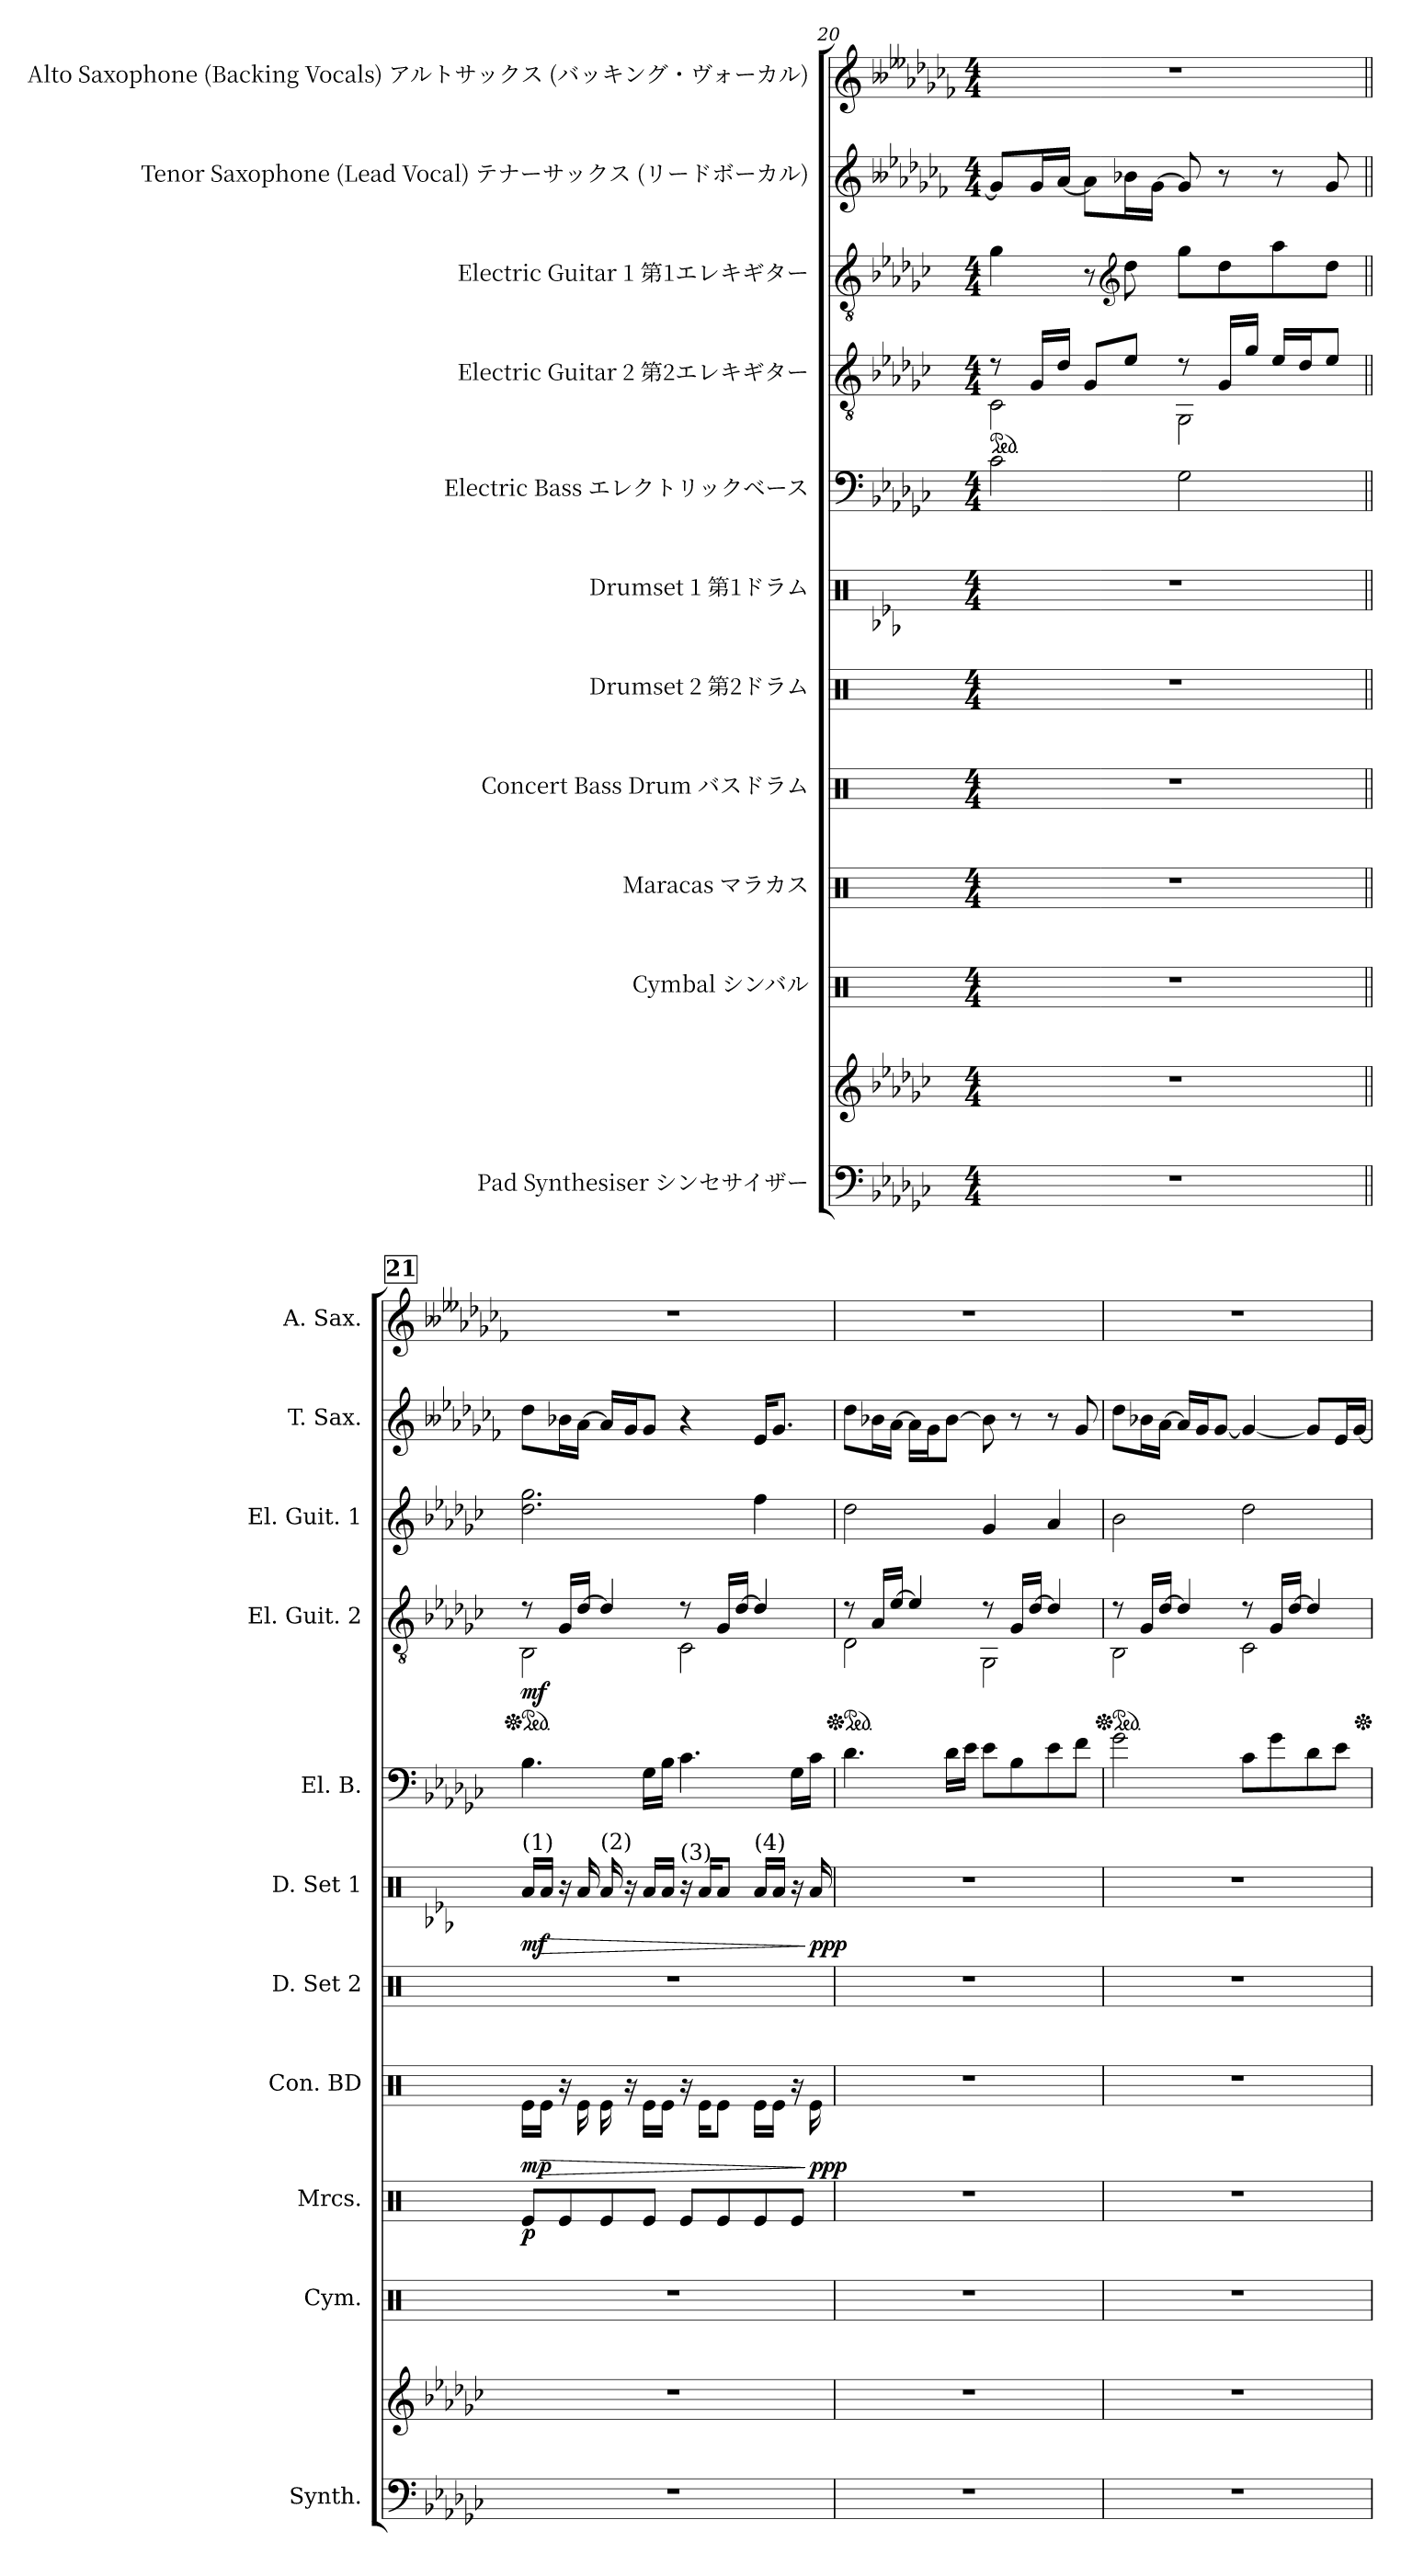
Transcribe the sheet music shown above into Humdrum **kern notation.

**kern	**kern	**kern	**kern	**dynam	**kern	**dynam	**kern	**kern	**dynam	**kern	**kern	**dynam	**kern	**kern	**kern
*part11	*part11	*part10	*part9	*part9	*part8	*part8	*part7	*part6	*part6	*part5	*part4	*part4	*part3	*part2	*part1
*staff12	*staff11	*staff10	*staff9	*staff9	*staff8	*staff8	*staff7	*staff6	*staff6	*staff5	*staff4	*staff4	*staff3	*staff2	*staff1
*I"Pad Synthesiser シンセサイザー	*	*I"Cymbal シンバル	*I"Maracas マラカス	*	*I"Concert Bass Drum バスドラム	*	*I"Drumset 2 第2ドラム	*I"Drumset 1 第1ドラム	*	*I"Electric Bass エレクトリックベース	*I"Electric Guitar 2 第2エレキギター	*	*I"Electric Guitar 1 第1エレキギター	*I"Tenor Saxophone (Lead Vocal) テナーサックス (リードボーカル)	*I"Alto Saxophone (Backing Vocals) アルトサックス  (バッキング・ヴォーカル)
*I'Synth.	*	*I'Cym.	*I'Mrcs.	*	*I'Con. BD	*	*I'D. Set 2	*I'D. Set 1	*	*I'El. B.	*I'El. Guit. 2	*	*I'El. Guit. 1	*I'T. Sax.	*I'A. Sax.
*clefF4	*clefG2	*clefX	*clefX	*	*clefX	*	*clefX	*clefX	*	*clefF4	*clefGv2	*	*clefGv2	*clefG2	*clefG2
*	*	*	*	*	*	*	*	*	*	*ITrd7c12	*	*	*	*ITrd8c14	*ITrd5c9
*k[b-e-a-d-g-c-]	*k[b-e-a-d-g-c-]	*k[]	*k[]	*	*k[]	*	*k[]	*k[b-e-a-]	*	*k[b-e-a-d-g-c-]	*k[b-e-a-d-g-c-]	*	*k[b-e-a-d-g-c-]	*k[b--e-a-d-g-c-f-]	*k[b--e--a-d-g-c-f-]
*M4/4	*M4/4	*M4/4	*M4/4	*	*M4/4	*	*M4/4	*M4/4	*	*M4/4	*M4/4	*	*M4/4	*M4/4	*M4/4
*	*	*	*	*	*	*	*	*	*	*	*ped	*	*	*	*
=20	=20	=20	=20	=20	=20	=20	=20	=20	=20	=20	=20	=20	=20	=20	=20
*	*	*	*	*	*	*	*	*	*	*	*^	*	*	*	*
1r	1r	1r	1r	.	1r	.	1r	1r	.	2C-\	8r	2C-\	.	4g-\	8G-/L]	1r
.	.	.	.	.	.	.	.	.	.	.	16G-/LL	.	.	.	16G-/L	.
.	.	.	.	.	.	.	.	.	.	.	16d-/JJ	.	.	.	[16A-/JJ	.
.	.	.	.	.	.	.	.	.	.	.	8G-/L	.	.	8r	8A-\L]	.
*	*	*	*	*	*	*	*	*	*	*	*	*	*	*clefG2	*	*
.	.	.	.	.	.	.	.	.	.	.	8e-/J	.	.	8dd-\	16B-X\L	.
.	.	.	.	.	.	.	.	.	.	.	.	.	.	.	[16G-\JJ	.
.	.	.	.	.	.	.	.	.	.	2GG-\	8r	2GG-\	.	8gg-\L	8G-/]	.
.	.	.	.	.	.	.	.	.	.	.	16G-/LL	.	.	8dd-\	8r	.
.	.	.	.	.	.	.	.	.	.	.	16g-/JJ	.	.	.	.	.
.	.	.	.	.	.	.	.	.	.	.	16e-/LL	.	.	8aa-\	8r	.
.	.	.	.	.	.	.	.	.	.	.	16d-/J	.	.	.	.	.
.	.	.	.	.	.	.	.	.	.	.	8e-/J	.	.	8dd-\J	8G-/	.
!!LO:REH:place=s1:a:B:fs=14:t=21
=21||	=21||	=21||	=21||	=21||	=21||	=21||	=21||	=21||	=21||	=21||	=21||	=21||	=21||	=21||	=21||	=21||
*	*	*	*	*	*	*	*	*	*	*	*Xped	*	*	*	*	*
*	*	*	*	*	*	*	*	*	*	*	*ped	*	*	*	*	*
!	!	!	!	!	!	!	!	!LO:TX:a:t=(1)	!	!	!	!	!	!	!	!
!	!	!	!	!LO:DY:b	!	!LO:DY:b	!	!	!LO:DY:b	!	!	!	!LO:DY:b	!	!	!
1r	1r	1r	8Re/L	p	16Re\LL	mp	1r	16Ra/LL	mf	4.BB-\	8r	2BB-\	mf	2.dd-\ 2.gg-\	8d-\L	1r
!	!	!	!	!	!	!LO:HP:b	!	!	!LO:HP:b	!	!	!	!	!	!	!
.	.	.	.	.	16Re\JJ	>	.	16Ra/JJ	>	.	.	.	.	.	.	.
.	.	.	8Re/	.	16r	.	.	16r	.	.	16G-/LL	.	.	.	16B-X\L	.
.	.	.	.	.	16Re\	.	.	16Ra/	.	.	[16d-/JJ	.	.	.	[16A-\JJ	.
!	!	!	!	!	!	!	!	!LO:TX:a:t=(2)	!	!	!	!	!	!	!	!
.	.	.	8Re/	.	16Re\	.	.	16Ra/	.	.	4d-/]	.	.	.	16A-/LL]	.
.	.	.	.	.	16r	.	.	16r	.	.	.	.	.	.	16G-/J	.
.	.	.	8Re/J	.	16Re\LL	.	.	16Ra/LL	.	16GG-\LL	.	.	.	.	8G-/J	.
.	.	.	.	.	16Re\JJ	.	.	16Ra/JJ	.	16BB-\JJ	.	.	.	.	.	.
!	!	!	!	!	!	!	!	!LO:TX:a:t=(3)	!	!	!	!	!	!	!	!
.	.	.	8Re/L	.	16r	.	.	16r	.	4.C-\	8r	2C-\	.	.	4r	.
.	.	.	.	.	16Re\KL	.	.	16Ra/KL	.	.	.	.	.	.	.	.
.	.	.	8Re/	.	8Re\J	.	.	8Ra/J	.	.	16G-/LL	.	.	.	.	.
.	.	.	.	.	.	.	.	.	.	.	[16d-/JJ	.	.	.	.	.
!	!	!	!	!	!	!	!	!LO:TX:a:t=(4)	!	!	!	!	!	!	!	!
.	.	.	8Re/	.	16Re\LL	.	.	16Ra/LL	.	.	4d-/]	.	.	4ff\	16E-/KL	.
.	.	.	.	.	16Re\JJ	.	.	16Ra/JJ	.	.	.	.	.	.	8.G-/J	.
.	.	.	8Re/J	.	16r	.	.	16r	.	16GG-\LL	.	.	.	.	.	.
!	!	!	!	!	!	!LO:DY:n=1:b	!	!	!LO:DY:n=1:b	!	!	!	!	!	!	!
.	.	.	.	.	16Re\	] ppp	.	16Ra/	] ppp	16C-\JJ	.	.	.	.	.	.
!!LO:PB:g=z
=22	=22	=22	=22	=22	=22	=22	=22	=22	=22	=22	=22	=22	=22	=22	=22	=22
*	*	*	*	*	*	*	*	*	*	*	*Xped	*	*	*	*	*
*	*	*	*	*	*	*	*	*	*	*	*ped	*	*	*	*	*
1r	1r	1r	1r	.	1r	.	1r	1r	.	4.D-\	8r	2D-\	.	2dd-\	8d-\L	1r
.	.	.	.	.	.	.	.	.	.	.	16A-/LL	.	.	.	16B-X\L	.
.	.	.	.	.	.	.	.	.	.	.	[16e-/JJ	.	.	.	[16A-\JJ	.
.	.	.	.	.	.	.	.	.	.	.	4e-/]	.	.	.	16A-\LL]	.
.	.	.	.	.	.	.	.	.	.	.	.	.	.	.	16G-\J	.
.	.	.	.	.	.	.	.	.	.	16D-\LL	.	.	.	.	[8B-\J	.
.	.	.	.	.	.	.	.	.	.	16E-\JJ	.	.	.	.	.	.
.	.	.	.	.	.	.	.	.	.	8E-\L	8r	2GG-\	.	4g-/	8B-\]	.
.	.	.	.	.	.	.	.	.	.	8BB-\	16G-/LL	.	.	.	8r	.
.	.	.	.	.	.	.	.	.	.	.	[16d-/JJ	.	.	.	.	.
.	.	.	.	.	.	.	.	.	.	8E-\	4d-/]	.	.	4a-/	8r	.
.	.	.	.	.	.	.	.	.	.	8F\J	.	.	.	.	8G-/	.
=23	=23	=23	=23	=23	=23	=23	=23	=23	=23	=23	=23	=23	=23	=23	=23	=23
*	*	*	*	*	*	*	*	*	*	*	*Xped	*	*	*	*	*
*	*	*	*	*	*	*	*	*	*	*	*ped	*	*	*	*	*
1r	1r	1r	1r	.	1r	.	1r	1r	.	2G-\	8r	2BB-\	.	2b-\	8d-\L	1r
.	.	.	.	.	.	.	.	.	.	.	16G-/LL	.	.	.	16B-X\L	.
.	.	.	.	.	.	.	.	.	.	.	[16d-/JJ	.	.	.	[16A-\JJ	.
.	.	.	.	.	.	.	.	.	.	.	4d-/]	.	.	.	16A-/LL]	.
.	.	.	.	.	.	.	.	.	.	.	.	.	.	.	16G-/J	.
.	.	.	.	.	.	.	.	.	.	.	.	.	.	.	[8G-/J	.
.	.	.	.	.	.	.	.	.	.	8C-\L	8r	2C-\	.	2dd-\	4G-/_	.
.	.	.	.	.	.	.	.	.	.	8G-\	16G-/LL	.	.	.	.	.
.	.	.	.	.	.	.	.	.	.	.	[16d-/JJ	.	.	.	.	.
.	.	.	.	.	.	.	.	.	.	8D-\	4d-/]	.	.	.	8G-/L]	.
.	.	.	.	.	.	.	.	.	.	8E-\J	.	.	.	.	16E-/L	.
.	.	.	.	.	.	.	.	.	.	.	.	.	.	.	[16G-/JJ	.
*	*	*	*	*	*	*	*	*	*	*	*v	*v	*	*	*	*
*	*	*	*	*	*	*	*	*	*	*	*Xped	*	*	*	*
=	=	=	=	=	=	=	=	=	=	=	=	=	=	=	=
*-	*-	*-	*-	*-	*-	*-	*-	*-	*-	*-	*-	*-	*-	*-	*-
